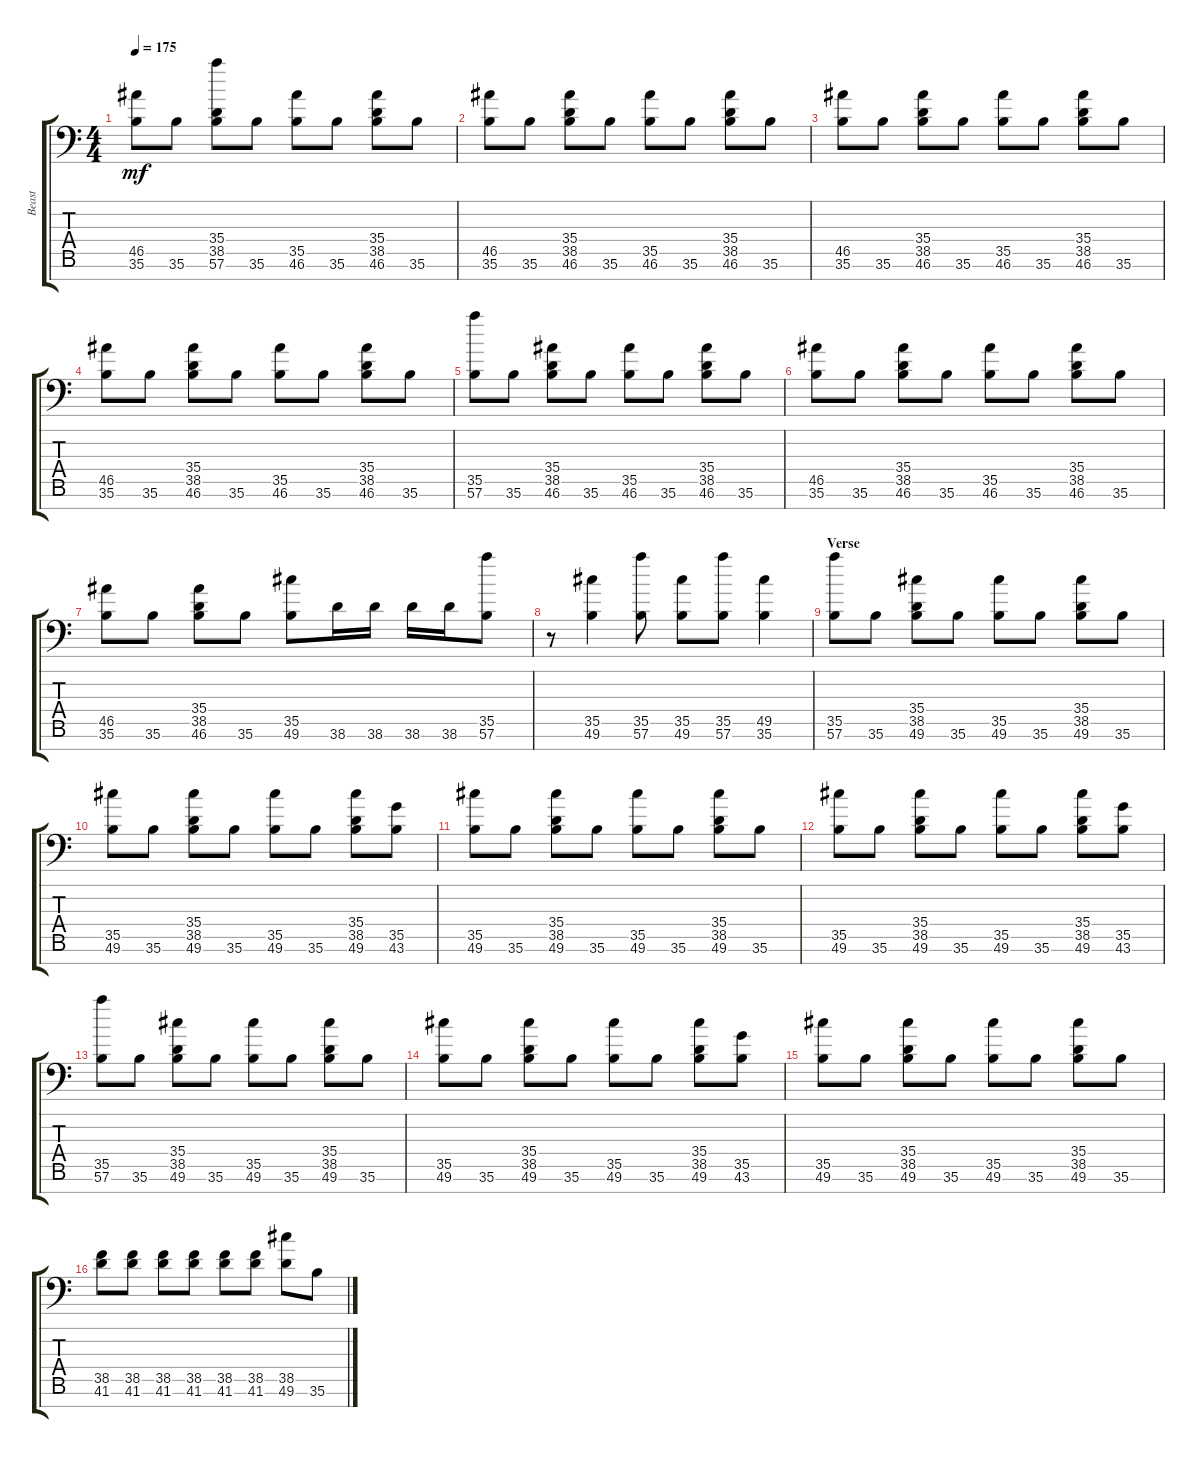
\track ("Beast" "Beast") {instrument acousticgrandpiano}
\staff {score tabs}
\tuning (C-1 C-1 C-1 C-1 C-1 C-1 C-1) {hide}
\ts (4 4)
\tempo 175
\clef f4
\ks c
(46.5 35.6).8{dy mf} 35.6.8 (35.4 38.5 57.6).8 35.6.8 (35.5 46.6).8 35.6.8 (35.4 38.5 46.6).8 35.6.8 |
(46.5 35.6).8 35.6.8 (35.4 38.5 46.6).8 35.6.8 (35.5 46.6).8 35.6.8 (35.4 38.5 46.6).8 35.6.8 |
(46.5 35.6).8 35.6.8 (35.4 38.5 46.6).8 35.6.8 (35.5 46.6).8 35.6.8 (35.4 38.5 46.6).8 35.6.8 |
(46.5 35.6).8 35.6.8 (35.4 38.5 46.6).8 35.6.8 (35.5 46.6).8 35.6.8 (35.4 38.5 46.6).8 35.6.8 |
(35.5 57.6).8 35.6.8 (35.4 38.5 46.6).8 35.6.8 (35.5 46.6).8 35.6.8 (35.4 38.5 46.6).8 35.6.8 |
(46.5 35.6).8 35.6.8 (35.4 38.5 46.6).8 35.6.8 (35.5 46.6).8 35.6.8 (35.4 38.5 46.6).8 35.6.8 |
(46.5 35.6).8 35.6.8 (35.4 38.5 46.6).8 35.6.8 (35.5 49.6).8 38.6.16 38.6.16 38.6.16 38.6.16 (35.5 57.6).8 |
r.8 (35.5 49.6).4 (35.5 57.6).8 (35.5 49.6).8 (35.5 57.6).8 (49.5 35.6).4 |
\section ("" "Verse")
(35.5 57.6).8 35.6.8 (35.4 38.5 49.6).8 35.6.8 (35.5 49.6).8 35.6.8 (35.4 38.5 49.6).8 35.6.8 |
(35.5 49.6).8 35.6.8 (35.4 38.5 49.6).8 35.6.8 (35.5 49.6).8 35.6.8 (35.4 38.5 49.6).8 (35.5 43.6).8 |
(35.5 49.6).8 35.6.8 (35.4 38.5 49.6).8 35.6.8 (35.5 49.6).8 35.6.8 (35.4 38.5 49.6).8 35.6.8 |
(35.5 49.6).8 35.6.8 (35.4 38.5 49.6).8 35.6.8 (35.5 49.6).8 35.6.8 (35.4 38.5 49.6).8 (35.5 43.6).8 |
(35.5 57.6).8 35.6.8 (35.4 38.5 49.6).8 35.6.8 (35.5 49.6).8 35.6.8 (35.4 38.5 49.6).8 35.6.8 |
(35.5 49.6).8 35.6.8 (35.4 38.5 49.6).8 35.6.8 (35.5 49.6).8 35.6.8 (35.4 38.5 49.6).8 (35.5 43.6).8 |
(35.5 49.6).8 35.6.8 (35.4 38.5 49.6).8 35.6.8 (35.5 49.6).8 35.6.8 (35.4 38.5 49.6).8 35.6.8 |
(38.5 41.6).8 (38.5 41.6).8 (38.5 41.6).8 (38.5 41.6).8 (38.5 41.6).8 (38.5 41.6).8 (38.5 49.6).8 35.6.8
